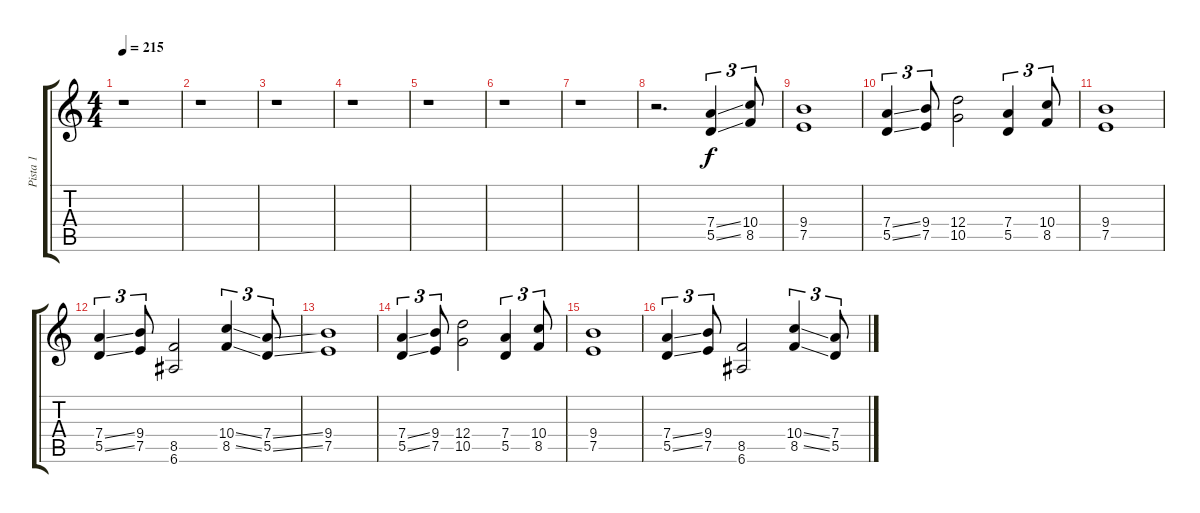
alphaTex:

\track ("Pista 1" "Pista 1") {instrument distortionguitar}
\staff {score tabs}
\tuning (E4 B3 G3 D3 A2 E2) {hide}
\ts (4 4)
\tempo 215
\clef g2
\ks c
r.1{dy f instrument distortionguitar} |
r.1 |
r.1 |
r.1 |
r.1 |
r.1 |
r.1 |
r.2{d} (7.4{ss} 5.5{ss}).4{tu (3 2)} (10.4 8.5).8{tu (3 2)} |
(9.4 7.5).1 |
(7.4{ss} 5.5{ss}).4{tu (3 2)} (9.4 7.5).8{tu (3 2)} (12.4 10.5).2 (7.4 5.5).4{tu (3 2)} (10.4 8.5).8{tu (3 2)} |
(9.4 7.5).1 |
(7.4{ss} 5.5{ss}).4{tu (3 2)} (9.4 7.5).8{tu (3 2)} (8.5 6.6).2 (10.4{ss} 8.5{ss}).4{tu (3 2)} (7.4{ss} 5.5{ss}).8{tu (3 2)} |
(9.4 7.5).1 |
(7.4{ss} 5.5{ss}).4{tu (3 2)} (9.4 7.5).8{tu (3 2)} (12.4 10.5).2 (7.4 5.5).4{tu (3 2)} (10.4 8.5).8{tu (3 2)} |
(9.4 7.5).1 |
(7.4{ss} 5.5{ss}).4{tu (3 2)} (9.4 7.5).8{tu (3 2)} (8.5 6.6).2 (10.4{ss} 8.5{ss}).4{tu (3 2)} (7.4{ss} 5.5{ss}).8{tu (3 2)}
